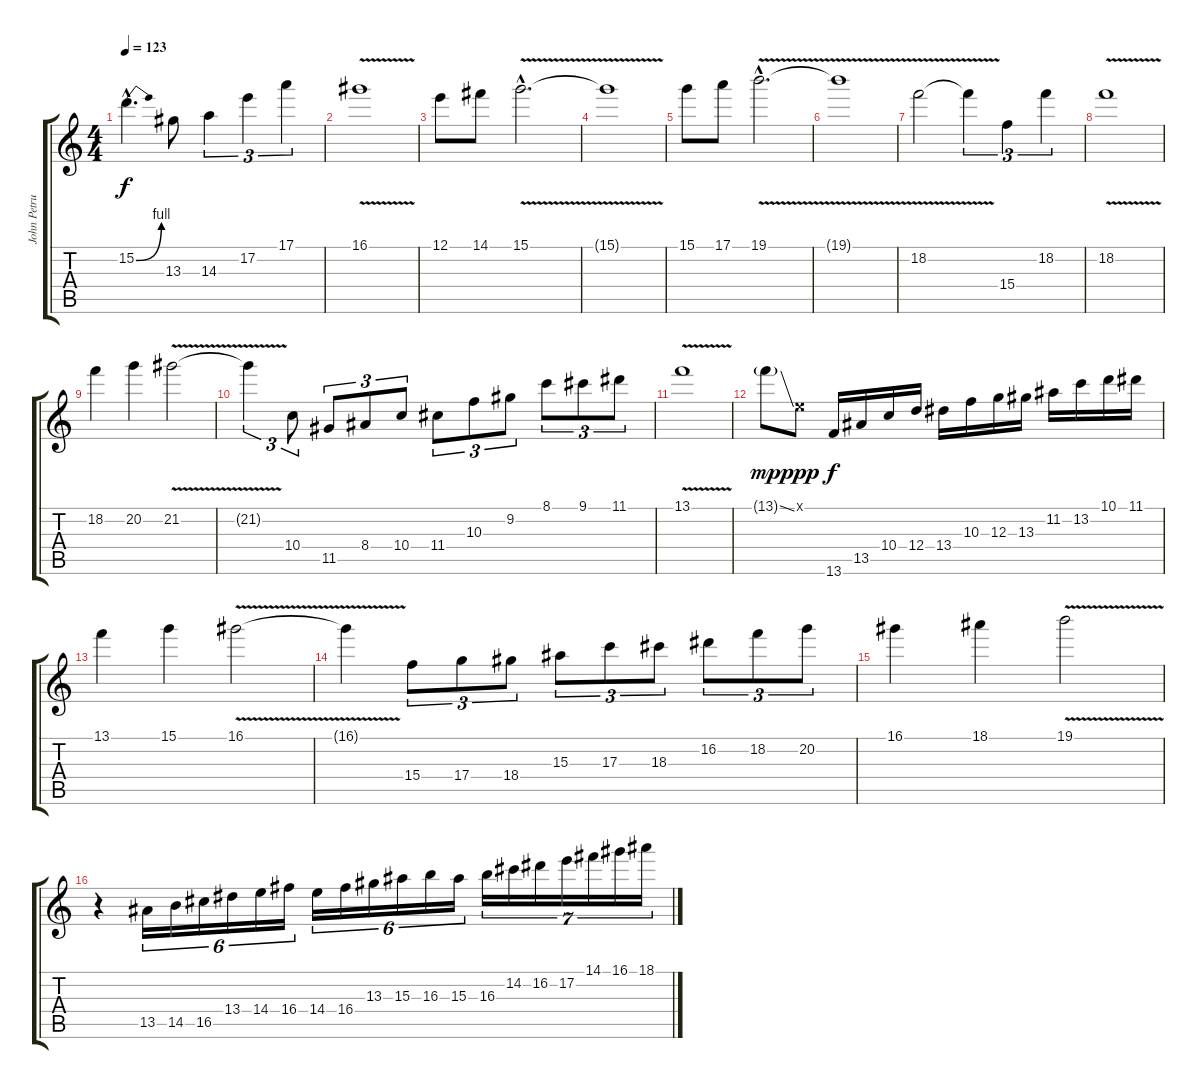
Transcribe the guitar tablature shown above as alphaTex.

\track ("John Petrucci" "John Petru") {instrument distortionguitar}
\staff {score tabs}
\tuning (E4 B3 G3 D3 A2 E2) {hide}
\ts (4 4)
\tempo 123
\clef g2
\ks c
15.2{be (bend 0 0 60 4) hac}.4{d dy f} 13.3.8 14.3.4{tu (3 2)} 17.2.4{tu (3 2)} 17.1.4{tu (3 2)} |
16.1{v}.1 |
12.1.8 14.1.8 15.1{v hac}.2{d} |
15.1{t}.1 |
15.1.8 17.1.8 19.1{v hac}.2{d} |
19.1{t}.1 |
18.2{v}.2 18.2{t}.4{tu (3 2)} 15.4.4{tu (3 2)} 18.2.4{tu (3 2)} |
18.2{v}.1 |
18.2.4 20.2.4 21.2{v}.2 |
21.2{t}.4{tu (3 2)} 10.4.8{tu (3 2)} 11.5.8{tu (3 2)} 8.4.8{tu (3 2)} 10.4.8{tu (3 2)} 11.4.8{tu (3 2)} 10.3.8{tu (3 2)} 9.2.8{tu (3 2)} 8.1.8{tu (3 2)} 9.1.8{tu (3 2)} 11.1.8{tu (3 2)} |
13.1{v}.1 |
13.1{ss g}.8{dy mp} 0.1{x}.8{dy ppp} 13.6.16{dy f} 13.5.16 10.4.16 12.4.16 13.4.16 10.3.16 12.3.16 13.3.16 11.2.16 13.2.16 10.1.16 11.1.16 |
13.1.4 15.1.4 16.1{v}.2 |
16.1{t}.4 15.4.8{tu (3 2)} 17.4.8{tu (3 2)} 18.4.8{tu (3 2)} 15.3.8{tu (3 2)} 17.3.8{tu (3 2)} 18.3.8{tu (3 2)} 16.2.8{tu (3 2)} 18.2.8{tu (3 2)} 20.2.8{tu (3 2)} |
16.1.4 18.1.4 19.1{v}.2 |
r.4 13.5.16{tu (6 4)} 14.5.16{tu (6 4)} 16.5.16{tu (6 4)} 13.4.16{tu (6 4)} 14.4.16{tu (6 4)} 16.4.16{tu (6 4)} 14.4.16{tu (6 4)} 16.4.16{tu (6 4)} 13.3.16{tu (6 4)} 15.3.16{tu (6 4)} 16.3.16{tu (6 4)} 15.3.16{tu (6 4)} 16.3.16{tu (7 4)} 14.2.16{tu (7 4)} 16.2.16{tu (7 4)} 17.2.16{tu (7 4)} 14.1.16{tu (7 4)} 16.1.16{tu (7 4)} 18.1.16{tu (7 4)}
